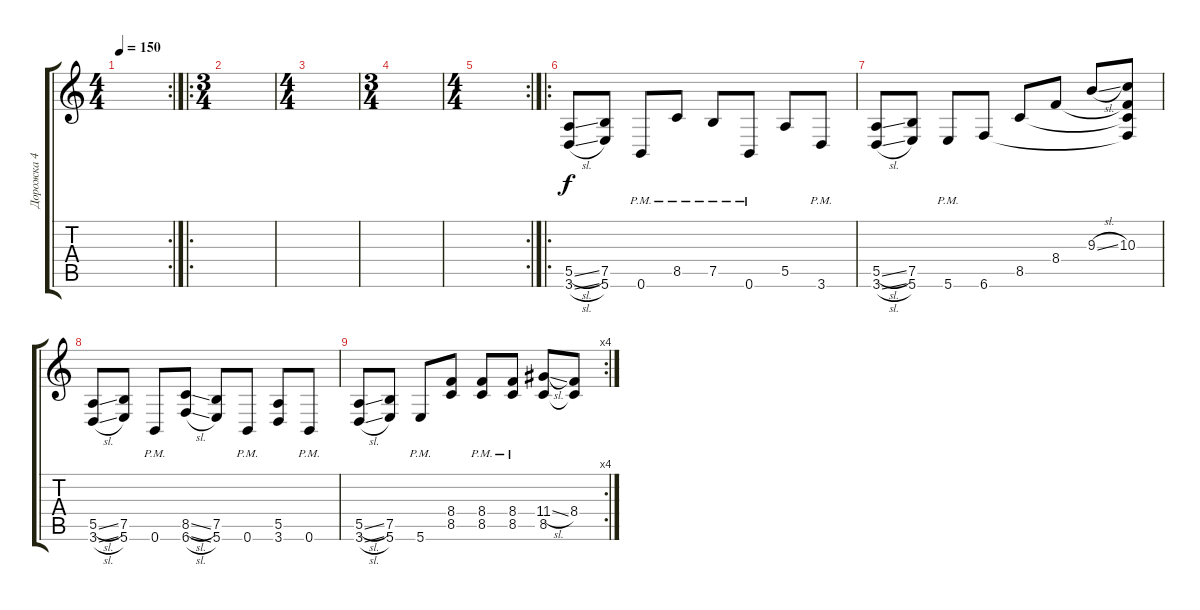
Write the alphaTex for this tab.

\track ("Дорожка 4" "Дорожка 4") {instrument distortionguitar}
\staff {score tabs}
\tuning (B3 Gb3 D3 A2 E2 B1) {hide}
\rc 2
\ts (4 4)
\tempo 150
\clef g2
\ks c
|
\ro
\ts (3 4)
|
\ts (4 4)
|
\ts (3 4)
|
\rc 2
\ts (4 4)
|
\ro
(5.5{sl} 3.6{sl}).8 (7.5 5.6).8 0.6{pm}.8 8.5{pm}.8 7.5{pm}.8 0.6{pm}.8 5.5.8 3.6{pm}.8 |
(5.5{sl} 3.6{sl}).8 (7.5 5.6).8 5.6{pm}.8 6.6.8 8.5.8 8.4.8 9.3{sl}.8 (10.3 8.4{t} 8.5{t} 6.6{t}).8 |
(5.5{sl} 3.6{sl}).8 (7.5 5.6).8 0.6{pm}.8 (8.5{sl} 6.6{sl}).8 (7.5 5.6).8 0.6{pm}.8 (5.5 3.6).8 0.6{pm}.8 |
\rc 4
(5.5{sl} 3.6{sl}).8 (7.5 5.6).8 5.6{pm}.8 (8.4 8.5).8 (8.4{pm} 8.5{pm}).8 (8.4{pm} 8.5{pm}).8 (11.4{sl} 8.5).8 (8.4 8.5{t}).8
